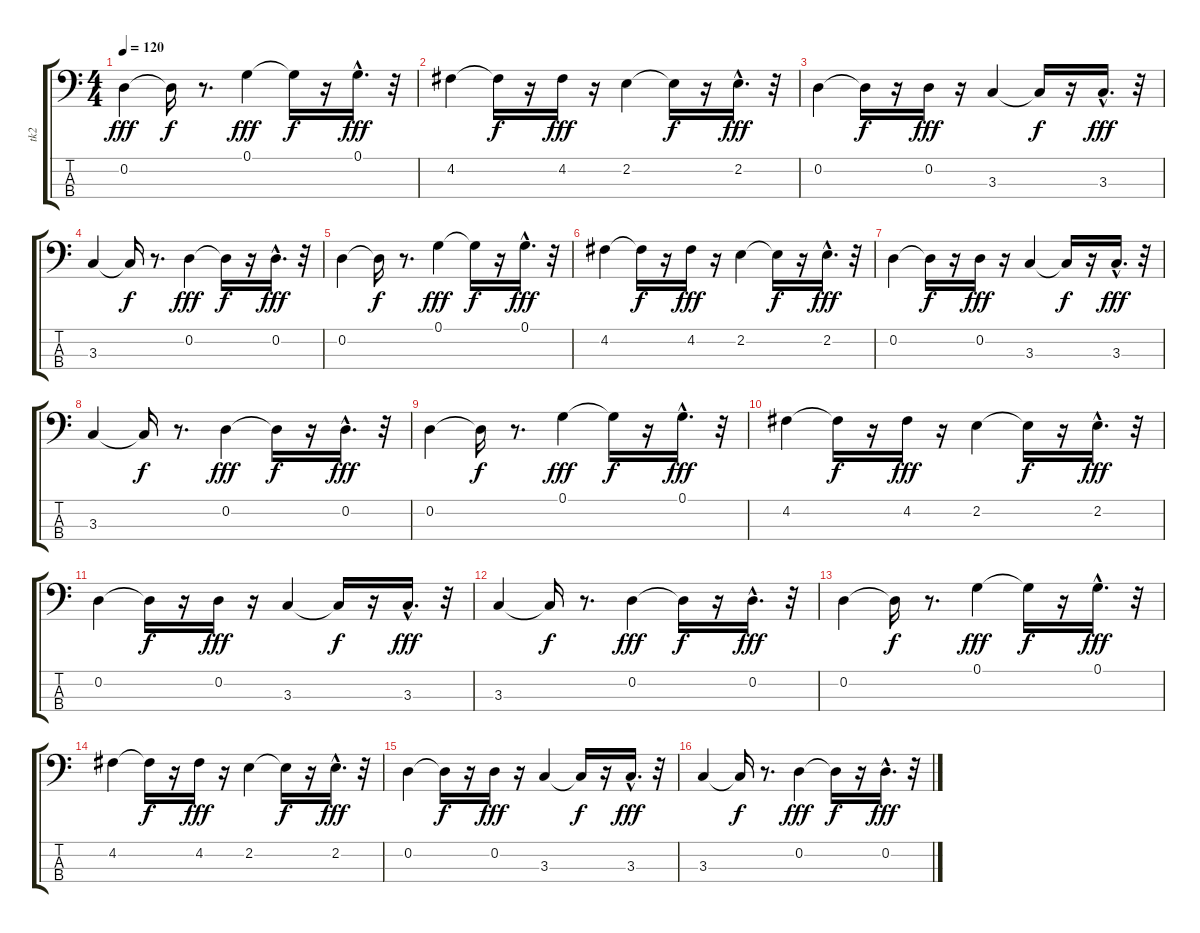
\track ("tk2" "tk2") {instrument fretlessbass}
\staff {score tabs}
\tuning (G2 D2 A1 D1) {hide}
\ts (4 4)
\tempo 120
\clef f4
\ks c
0.2.4{dy fff} 0.2{t}.16{dy f} r.8{d} 0.1.4{dy fff} 0.1{t}.16{dy f} r.16 0.1{hac}.16{d dy fff} r.32 |
4.2.4 4.2{t}.16{dy f} r.16 4.2.16{dy fff} r.16 2.2.4 2.2{t}.16{dy f} r.16 2.2{hac}.16{d dy fff} r.32 |
0.2.4 0.2{t}.16{dy f} r.16 0.2.16{dy fff} r.16 3.3.4 3.3{t}.16{dy f} r.16 3.3{hac}.16{d dy fff} r.32 |
3.3.4 3.3{t}.16{dy f} r.8{d} 0.2.4{dy fff} 0.2{t}.16{dy f} r.16 0.2{hac}.16{d dy fff} r.32 |
0.2.4 0.2{t}.16{dy f} r.8{d} 0.1.4{dy fff} 0.1{t}.16{dy f} r.16 0.1{hac}.16{d dy fff} r.32 |
4.2.4 4.2{t}.16{dy f} r.16 4.2.16{dy fff} r.16 2.2.4 2.2{t}.16{dy f} r.16 2.2{hac}.16{d dy fff} r.32 |
0.2.4 0.2{t}.16{dy f} r.16 0.2.16{dy fff} r.16 3.3.4 3.3{t}.16{dy f} r.16 3.3{hac}.16{d dy fff} r.32 |
3.3.4 3.3{t}.16{dy f} r.8{d} 0.2.4{dy fff} 0.2{t}.16{dy f} r.16 0.2{hac}.16{d dy fff} r.32 |
0.2.4 0.2{t}.16{dy f} r.8{d} 0.1.4{dy fff} 0.1{t}.16{dy f} r.16 0.1{hac}.16{d dy fff} r.32 |
4.2.4 4.2{t}.16{dy f} r.16 4.2.16{dy fff} r.16 2.2.4 2.2{t}.16{dy f} r.16 2.2{hac}.16{d dy fff} r.32 |
0.2.4 0.2{t}.16{dy f} r.16 0.2.16{dy fff} r.16 3.3.4 3.3{t}.16{dy f} r.16 3.3{hac}.16{d dy fff} r.32 |
3.3.4 3.3{t}.16{dy f} r.8{d} 0.2.4{dy fff} 0.2{t}.16{dy f} r.16 0.2{hac}.16{d dy fff} r.32 |
0.2.4 0.2{t}.16{dy f} r.8{d} 0.1.4{dy fff} 0.1{t}.16{dy f} r.16 0.1{hac}.16{d dy fff} r.32 |
4.2.4 4.2{t}.16{dy f} r.16 4.2.16{dy fff} r.16 2.2.4 2.2{t}.16{dy f} r.16 2.2{hac}.16{d dy fff} r.32 |
0.2.4 0.2{t}.16{dy f} r.16 0.2.16{dy fff} r.16 3.3.4 3.3{t}.16{dy f} r.16 3.3{hac}.16{d dy fff} r.32 |
3.3.4 3.3{t}.16{dy f} r.8{d} 0.2.4{dy fff} 0.2{t}.16{dy f} r.16 0.2{hac}.16{d dy fff} r.32
